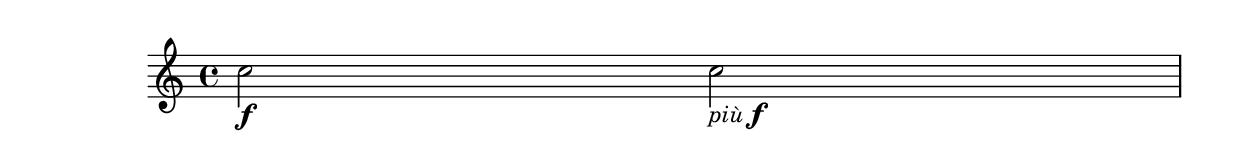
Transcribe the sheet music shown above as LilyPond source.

%% Do not edit this file; it is automatically
%% generated from LSR http://lsr.dsi.unimi.it
%% This file is in the public domain.
\version "2.13.4"

\header {
  lsrtags = "expressive-marks, text"

%% Translation of GIT committish: b2d4318d6c53df8469dfa4da09b27c15a374d0ca
  texidoces = "
Ciertas indicaciones dinámicas pueden llevar textos (como \"più
forte\" o \"piano subito\"). Se pueden producir usando un
bloque @code{\\markup}.

"
  doctitlees = "Combinar indicaciones dinámicas con marcados textuales"

  texidoc = "
Some dynamics may involve text indications (such as \"più forte\" or
\"piano subito\"). They can be produced using a @code{\\markup} block.

"
  doctitle = "Combining dynamics with markup texts"
} % begin verbatim

piuF = \markup { \italic più \dynamic f }
\layout { ragged-right = ##f }
\relative c'' {
  c2\f c-\piuF
}


